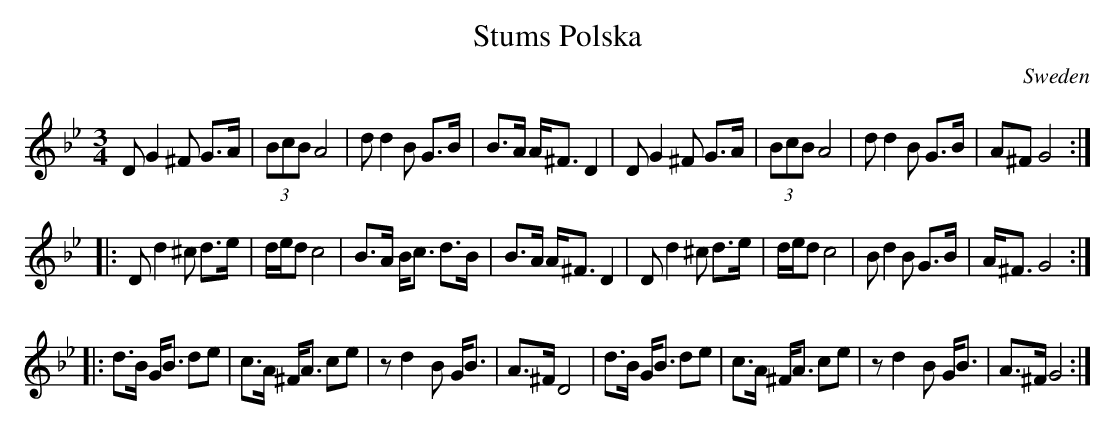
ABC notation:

X:1
T:Stums Polska
L:1/8
M:3/4
O:Sweden
K:G minor
D G2 ^F G>A | (3BcB A4 | d d2 B G>B | B>A A<^F D2 |\
D G2 ^F G>A | (3BcB A4 | d d2 B G>B | A^F G4 ::
D d2^c  d>e | d/2e/2d c4 | B>A B<c d>B | B>A A<^F D2 |\
D d2^c  d>e |d/2e/2d c4  | B d2 B G>B  | A<^F G4 ::
d>B G<B de | c>A ^F<A ce | z d2 B G<B | A>^F D4 |\
d>B G<B de | c>A ^F<A ce | z d2 B G<B | A>^F G4:|
